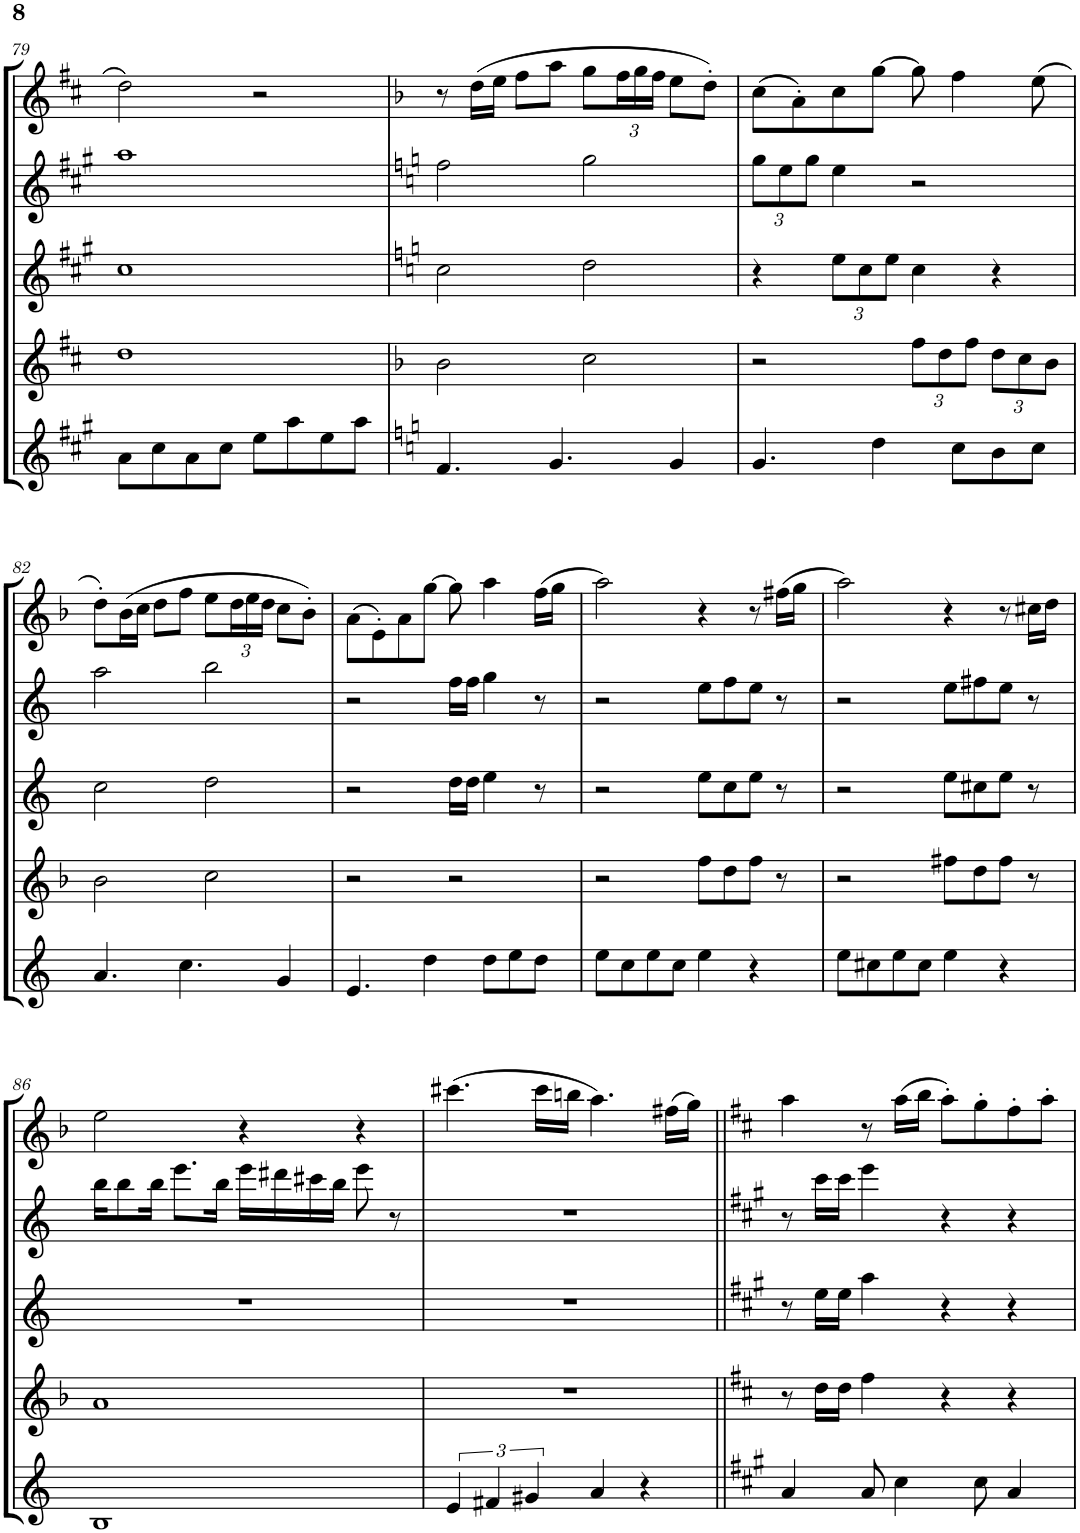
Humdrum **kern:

**kern	**kern	**kern	**kern	**kern
*part5	*part4	*part3	*part2	*part1
*staff5	*staff4	*staff3	*staff2	*staff1
*I"Baritone Saxophone	*I"Tenor Saxophone	*I"Alto Saxophone	*I"Alto Saxophone	*I"Soprano Saxophone
*I'Bar Sax	*I'T Sax	*I'A Sax	*I'A Sax	*I'S Sax
!!LO:PB:g=z
*clefG2	*clefG2	*clefG2	*clefG2	*clefG2
*Trd12c21	*Trd8c14	*Trd5c9	*Trd5c9	*Trd1c2
*k[f#c#g#]	*k[f#c#]	*k[f#c#g#]	*k[f#c#g#]	*k[f#c#]
*M4/4	*M4/4	*M4/4	*M4/4	*M4/4
=79	=79	=79	=79	=79
8a\L	1dd	1cc#	1aa	2dd\
8cc#\	.	.	.	.
8a\	.	.	.	.
8cc#\J	.	.	.	.
8ee\L	.	.	.	2r
8aa\	.	.	.	.
8ee\	.	.	.	.
8aa\J	.	.	.	.
=80	=80	=80	=80	=80
*k[]	*k[b-]	*k[]	*k[]	*k[b-]
4.f/	2b-\	2cc\	2ff\	8r
.	.	.	.	(16dd\LL
.	.	.	.	16ee\JJ
.	.	.	.	8ff\L
4.g/	.	.	.	8aa\J
.	2cc\	2dd\	2gg\	8gg\L
*	*	*	*	*Xbrackettup
.	.	.	.	24ff\L
.	.	.	.	24gg\
.	.	.	.	24ff\JJ
4g/	.	.	.	8ee\L
.	.	.	.	8dd'\J)
=81	=81	=81	=81	=81
*	*	*	*Xbrackettup	*
4.g/	2r	4r	12gg\L	(8cc\L
.	.	.	12ee\	.
.	.	.	.	8a'\)
.	.	.	12gg\J	.
*	*	*Xbrackettup	*	*
.	.	12ee\L	4ee\	8cc\
.	.	12cc\	.	.
4dd\	.	.	.	[8gg\J
.	.	12ee\J	.	.
*	*Xbrackettup	*	*	*
.	12ff\L	4cc\	2r	8gg\]
.	12dd\	.	.	.
8cc\L	.	.	.	4ff\
.	12ff\J	.	.	.
8b\	12dd\L	4r	.	.
.	12cc\	.	.	.
8cc\J	.	.	.	(8ee\
.	12b-\J	.	.	.
!!LO:LB:g=z
=82	=82	=82	=82	=82
4.a/	2b-\	2cc\	2aa\	8dd'\L)
.	.	.	.	(16b-\L
.	.	.	.	16cc\JJ
.	.	.	.	8dd\L
4.cc\	.	.	.	8ff\J
.	2cc\	2dd\	2bb\	8ee\L
.	.	.	.	24dd\L
.	.	.	.	24ee\
.	.	.	.	24dd\JJ
4g/	.	.	.	8cc\L
.	.	.	.	8b-'\J)
=83	=83	=83	=83	=83
4.e/	2r	2r	2r	(8a\L
.	.	.	.	8e'\)
.	.	.	.	8a\
4dd\	.	.	.	[8gg\J
.	2r	16dd\LL	16ff\LL	8gg\]
.	.	16dd\JJ	16ff\JJ	.
8dd\L	.	4ee\	4gg\	4aa\
8ee\	.	.	.	.
8dd\J	.	8r	8r	(16ff\LL
.	.	.	.	16gg\JJ
=84	=84	=84	=84	=84
8ee\L	2r	2r	2r	2aa\)
8cc\	.	.	.	.
8ee\	.	.	.	.
8cc\J	.	.	.	.
4ee\	8ff\L	8ee\L	8ee\L	4r
.	8dd\	8cc\	8ff\	.
4r	8ff\J	8ee\J	8ee\J	8r
.	8r	8r	8r	(16ff#X\LL
.	.	.	.	16gg\JJ
=85	=85	=85	=85	=85
8ee\L	2r	2r	2r	2aa\)
8cc#X\	.	.	.	.
8ee\	.	.	.	.
8cc#\J	.	.	.	.
4ee\	8ff#X\L	8ee\L	8ee\L	4r
.	8dd\	8cc#X\	8ff#X\	.
4r	8ff#\J	8ee\J	8ee\J	8r
.	8r	8r	8r	16cc#X\LL
.	.	.	.	16dd\JJ
!!LO:LB:g=z
=86	=86	=86	=86	=86
1B	1a	1r	16bb\KL	2ee\
.	.	.	8bb\	.
.	.	.	16bb\Jk	.
.	.	.	8.eee\L	.
.	.	.	16bb\Jk	.
.	.	.	16eee\LL	4r
.	.	.	16ddd#X\	.
.	.	.	16ccc#X\	.
.	.	.	16bb\JJ	.
.	.	.	8eee\	4r
.	.	.	8r	.
=87	=87	=87	=87	=87
6e/	1r	1r	1r	(4.ccc#X\
6f#X/	.	.	.	.
6g#X/	.	.	.	.
.	.	.	.	16ccc#\LL
.	.	.	.	16bbn\JJ
4a/	.	.	.	4.aa\)
4r	.	.	.	.
.	.	.	.	(16ff#X\LL
.	.	.	.	16gg\JJ)
=88||	=88||	=88||	=88||	=88||
*k[f#c#g#]	*k[f#c#]	*k[f#c#g#]	*k[f#c#g#]	*k[f#c#]
4a/	8r	8r	8r	4aa\
.	16dd\LL	16ee\LL	16ccc#\LL	.
.	16dd\JJ	16ee\JJ	16ccc#\JJ	.
8a/	4ff#\	4aa\	4eee\	8r
4cc#\	.	.	.	(16aa\LL
.	.	.	.	16bb\JJ
.	4r	4r	4r	8aa'\L)
8cc#\	.	.	.	8gg'\
4a/	4r	4r	4r	8ff#'\
.	.	.	.	8aa'\J
=	=	=	=	=
*-	*-	*-	*-	*-
